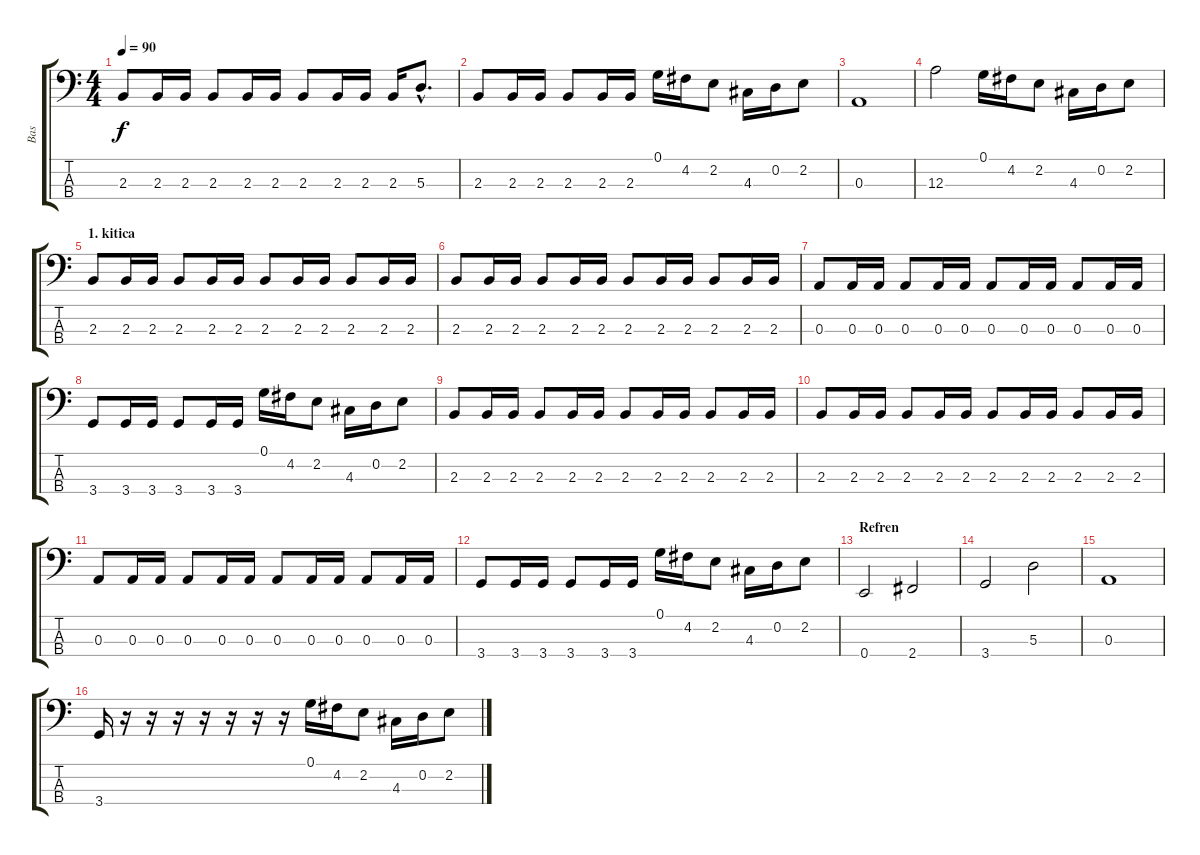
\track ("Bas" "Bas") {instrument electricbassfinger}
\staff {score tabs}
\tuning (G2 D2 A1 E1) {hide}
\ts (4 4)
\tempo 90
\clef f4
\ks c
2.3.8{dy f} 2.3.16 2.3.16 2.3.8 2.3.16 2.3.16 2.3.8 2.3.16 2.3.16 2.3.16 5.3{hac}.8{d} |
2.3.8 2.3.16 2.3.16 2.3.8 2.3.16 2.3.16 0.1.16 4.2.16 2.2.8 4.3.16 0.2.16 2.2.8 |
0.3.1 |
12.3.2 0.1.16 4.2.16 2.2.8 4.3.16 0.2.16 2.2.8 |
\section ("" "1. kitica")
2.3.8 2.3.16 2.3.16 2.3.8 2.3.16 2.3.16 2.3.8 2.3.16 2.3.16 2.3.8 2.3.16 2.3.16 |
2.3.8 2.3.16 2.3.16 2.3.8 2.3.16 2.3.16 2.3.8 2.3.16 2.3.16 2.3.8 2.3.16 2.3.16 |
0.3.8 0.3.16 0.3.16 0.3.8 0.3.16 0.3.16 0.3.8 0.3.16 0.3.16 0.3.8 0.3.16 0.3.16 |
3.4.8 3.4.16 3.4.16 3.4.8 3.4.16 3.4.16 0.1.16 4.2.16 2.2.8 4.3.16 0.2.16 2.2.8 |
2.3.8 2.3.16 2.3.16 2.3.8 2.3.16 2.3.16 2.3.8 2.3.16 2.3.16 2.3.8 2.3.16 2.3.16 |
2.3.8 2.3.16 2.3.16 2.3.8 2.3.16 2.3.16 2.3.8 2.3.16 2.3.16 2.3.8 2.3.16 2.3.16 |
0.3.8 0.3.16 0.3.16 0.3.8 0.3.16 0.3.16 0.3.8 0.3.16 0.3.16 0.3.8 0.3.16 0.3.16 |
3.4.8 3.4.16 3.4.16 3.4.8 3.4.16 3.4.16 0.1.16 4.2.16 2.2.8 4.3.16 0.2.16 2.2.8 |
\section ("" "Refren")
0.4.2 2.4.2 |
3.4.2 5.3.2 |
0.3.1 |
3.4.16 r.16 r.16 r.16 r.16 r.16 r.16 r.16 0.1.16 4.2.16 2.2.8 4.3.16 0.2.16 2.2.8
